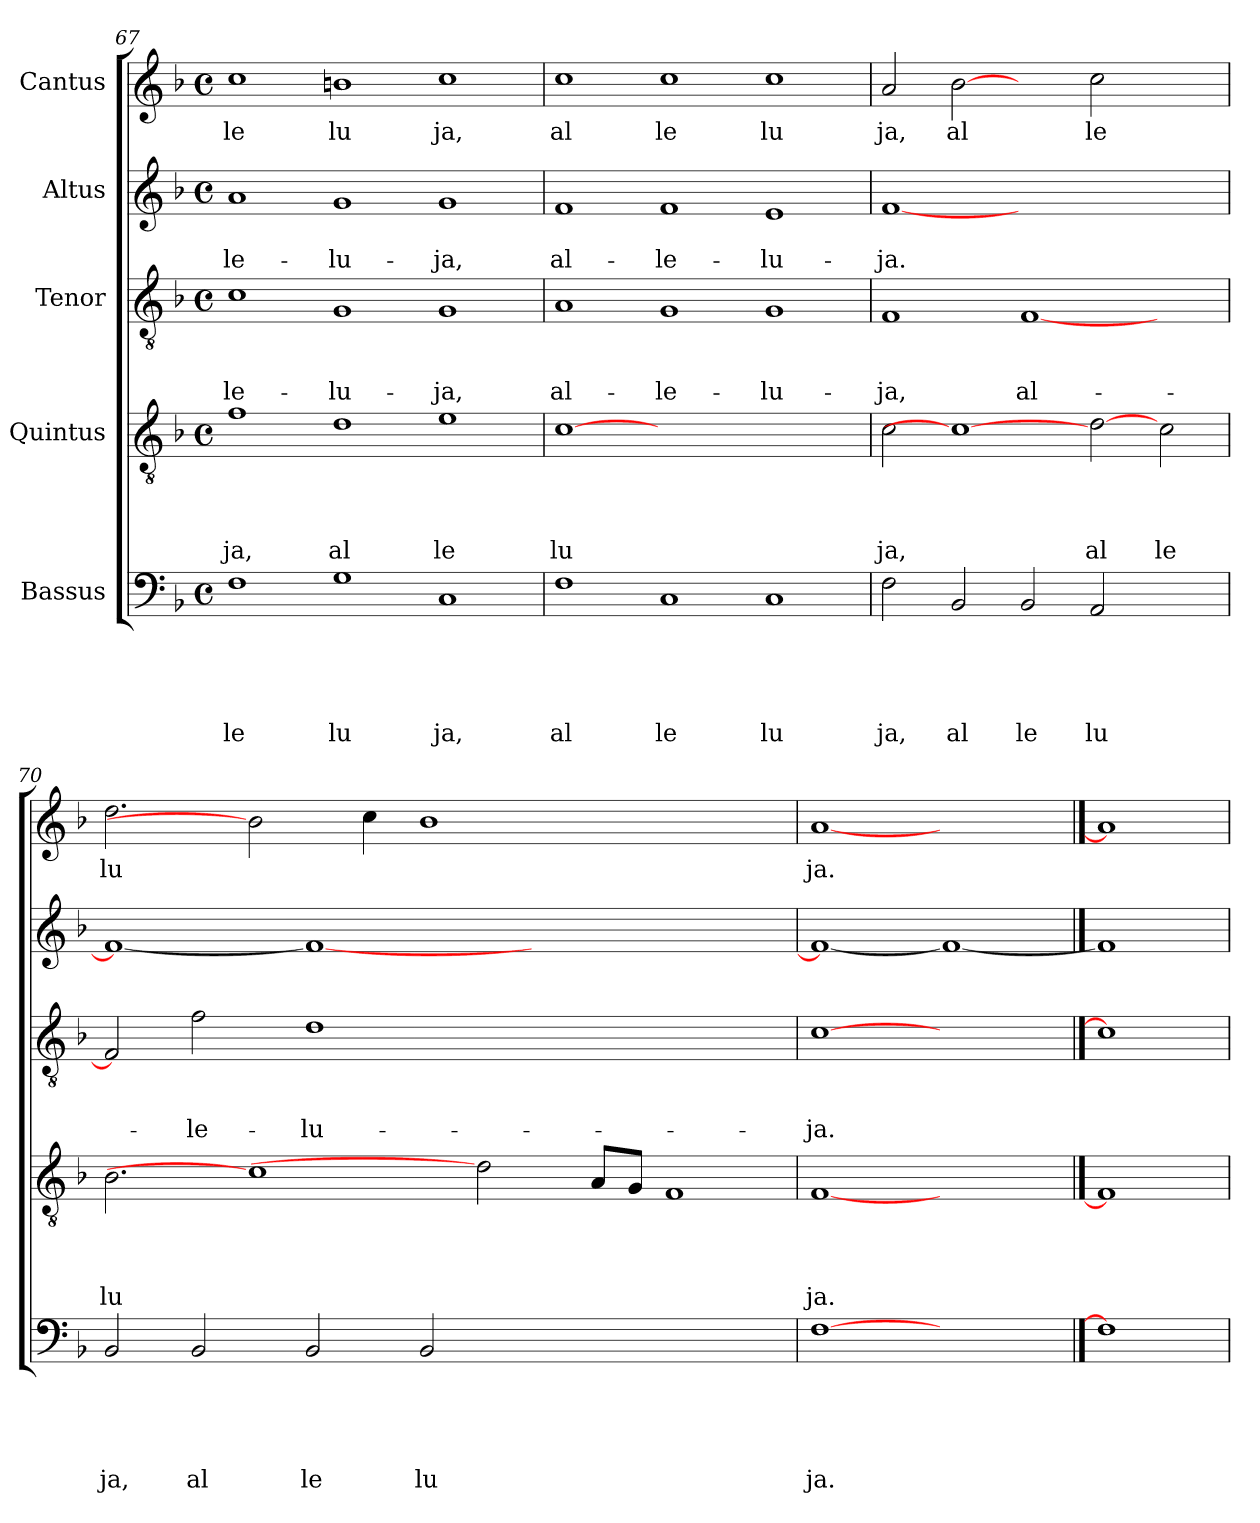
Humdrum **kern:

**kern	**text	**text	**text	**text	**text	**kern	**text	**text	**text	**text	**kern	**text	**text	**text	**kern	**text	**text	**kern	**text
*part5	*part5	*part5	*part5	*part5	*part5	*part4	*part4	*part4	*part4	*part4	*part3	*part3	*part3	*part3	*part2	*part2	*part2	*part1	*part1
*staff5	*staff5	*staff5	*staff5	*staff5	*staff5	*staff4	*staff4	*staff4	*staff4	*staff4	*staff3	*staff3	*staff3	*staff3	*staff2	*staff2	*staff2	*staff1	*staff1
*I"Bassus	*	*	*	*	*	*I"Quintus	*	*	*	*	*I"Tenor	*	*	*	*I"Altus	*	*	*I"Cantus	*
*clefF4	*	*	*	*	*	*clefGv2	*	*	*	*	*clefGv2	*	*	*	*clefG2	*	*	*clefG2	*
*k[b-]	*	*	*	*	*	*k[b-]	*	*	*	*	*k[b-]	*	*	*	*k[b-]	*	*	*k[b-]	*
*F:	*	*	*	*	*	*F:	*	*	*	*	*F:	*	*	*	*F:	*	*	*F:	*
*M4/4	*	*	*	*	*	*M4/4	*	*	*	*	*M4/4	*	*	*	*M4/4	*	*	*M4/4	*
*met(c)	*	*	*	*	*	*met(c)	*	*	*	*	*met(c)	*	*	*	*met(c)	*	*	*met(c)	*
=67	=67	=67	=67	=67	=67	=67	=67	=67	=67	=67	=67	=67	=67	=67	=67	=67	=67	=67	=67
!	!	!	!	!	!LO:LY:b	!	!	!	!	!LO:LY:b	!	!	!	!LO:LY:b	!	!	!LO:LY:b	!	!LO:LY:b
1F	.	.	.	.	le	1f	.	.	.	ja,	1c	.	.	-le-	1a	.	-le-	1cc	le
!	!	!	!	!	!LO:LY:b	!	!	!	!	!LO:LY:b	!	!	!	!LO:LY:b	!	!	!LO:LY:b	!	!LO:LY:b
1G	.	.	.	.	lu	1d	.	.	.	al	1G	.	.	-lu-	1g	.	-lu-	1bn	lu
!	!	!	!	!	!LO:LY:b	!	!	!	!	!LO:LY:b	!	!	!	!LO:LY:b	!	!	!LO:LY:b	!	!LO:LY:b
1C	.	.	.	.	ja,	1e	.	.	.	le	1G	.	.	-ja,	1g	.	-ja,	1cc	ja,
=68	=68	=68	=68	=68	=68	=68	=68	=68	=68	=68	=68	=68	=68	=68	=68	=68	=68	=68	=68
!	!	!	!	!	!LO:LY:b	!	!	!	!	!LO:LY:b	!	!	!	!LO:LY:b	!	!	!LO:LY:b	!	!LO:LY:b
1F	.	.	.	.	al	[1c	.	.	.	lu	1A	.	.	al-	1f	.	al-	1cc	al
!	!	!	!	!	!LO:LY:b	!	!	!	!	!	!	!	!	!LO:LY:b	!	!	!LO:LY:b	!	!LO:LY:b
1C	.	.	.	.	le	0ryy	.	.	.	.	1G	.	.	-le-	1f	.	-le-	1cc	le
!	!	!	!	!	!LO:LY:b	!	!	!	!	!	!	!	!	!LO:LY:b	!	!	!LO:LY:b	!	!LO:LY:b
1C	.	.	.	.	lu	.	.	.	.	.	1G	.	.	-lu-	1e	.	-lu-	1cc	lu
=69	=69	=69	=69	=69	=69	=69	=69	=69	=69	=69	=69	=69	=69	=69	=69	=69	=69	=69	=69
!	!	!	!	!	!LO:LY:b	!	!	!	!	!LO:LY:b	!	!	!	!LO:LY:b	!	!	!LO:LY:b	!	!LO:LY:b
2F\	.	.	.	.	ja,	2c\	.	.	.	ja,	1F	.	.	-ja,	[<1f	.	-ja.	2a/	ja,
!	!	!	!	!	!LO:LY:b	!	!	!	!	!	!	!	!	!	!	!	!	!	!LO:LY:b
2BB-/	.	.	.	.	al	1c_	.	.	.	.	.	.	.	.	.	.	.	[2b-	al
!	!	!	!	!	!LO:LY:b	!	!	!	!	!	!	!	!	!LO:LY:b	!	!	!	!	!
2BB-/	.	.	.	.	le	.	.	.	.	.	[<1F	.	.	al-	1.ryy	.	.	2ryy	.
!	!	!	!	!	!LO:LY:b	!	!	!	!	!LO:LY:b	!	!	!	!	!	!	!	!	!LO:LY:b
2AA/	.	.	.	.	lu	[2d	.	.	.	al	.	.	.	.	.	.	.	2cc\	le
!	!	!	!	!	!	!	!	!	!	!LO:LY:b	!	!	!	!	!	!	!	!	!
2ryy	.	.	.	.	.	2c\	.	.	.	le	2ryy	.	.	.	.	.	.	2ryy	.
=70	=70	=70	=70	=70	=70	=70	=70	=70	=70	=70	=70	=70	=70	=70	=70	=70	=70	=70	=70
!	!	!	!	!	!LO:LY:b	!	!	!	!	!LO:LY:b	!	!	!	!	!	!	!	!	!LO:LY:b
2BB-/	.	.	.	.	ja,	2.B-\	.	.	.	lu	2F/]	.	.	.	1f_	.	.	2.dd\	lu
!	!	!	!	!	!LO:LY:b	!	!	!	!	!	!	!	!	!LO:LY:b	!	!	!	!	!
2BB-/	.	.	.	.	al	.	.	.	.	.	2f\	.	.	-le-	.	.	.	.	.
.	.	.	.	.	.	1c]	.	.	.	.	.	.	.	.	.	.	.	2b-]	.
!	!	!	!	!	!LO:LY:b	!	!	!	!	!	!	!	!	!LO:LY:b	!	!	!	!	!
2BB-/	.	.	.	.	le	.	.	.	.	.	1d	.	.	-lu-	1f_	.	.	.	.
.	.	.	.	.	.	.	.	.	.	.	.	.	.	.	.	.	.	4cc\	.
!	!	!	!	!	!LO:LY:b	!	!	!	!	!	!	!	!	!	!	!	!	!	!
2BB-/	.	.	.	.	lu	.	.	.	.	.	.	.	.	.	.	.	.	1b-	.
.	.	.	.	.	.	2d]	.	.	.	.	.	.	.	.	.	.	.	.	.
1.ryy	.	.	.	.	.	.	.	.	.	.	1.ryy	.	.	.	1.ryy	.	.	.	.
.	.	.	.	.	.	8A/L	.	.	.	.	.	.	.	.	.	.	.	.	.
.	.	.	.	.	.	8G/J	.	.	.	.	.	.	.	.	.	.	.	.	.
.	.	.	.	.	.	1F	.	.	.	.	.	.	.	.	.	.	.	1ryy	.
=71	=71	=71	=71	=71	=71	=71	=71	=71	=71	=71	=71	=71	=71	=71	=71	=71	=71	=71	=71
!	!	!	!	!	!LO:LY:b	!	!	!	!	!LO:LY:b	!	!	!	!LO:LY:b	!	!	!	!	!LO:LY:b
[1F	.	.	.	.	ja.	[1F	.	.	.	ja.	[1c	.	.	-ja.	1f_	.	.	[1a	ja.
1ryy	.	.	.	.	.	1ryy	.	.	.	.	1ryy	.	.	.	1f_	.	.	1ryy	.
==72	==72	==72	==72	==72	==72	==72	==72	==72	==72	==72	==72	==72	==72	==72	==72	==72	==72	==72	==72
1F]	.	.	.	.	.	1F]	.	.	.	.	1c]	.	.	.	1f]	.	.	1a]	.
=	=	=	=	=	=	=	=	=	=	=	=	=	=	=	=	=	=	=	=
*-	*-	*-	*-	*-	*-	*-	*-	*-	*-	*-	*-	*-	*-	*-	*-	*-	*-	*-	*-
